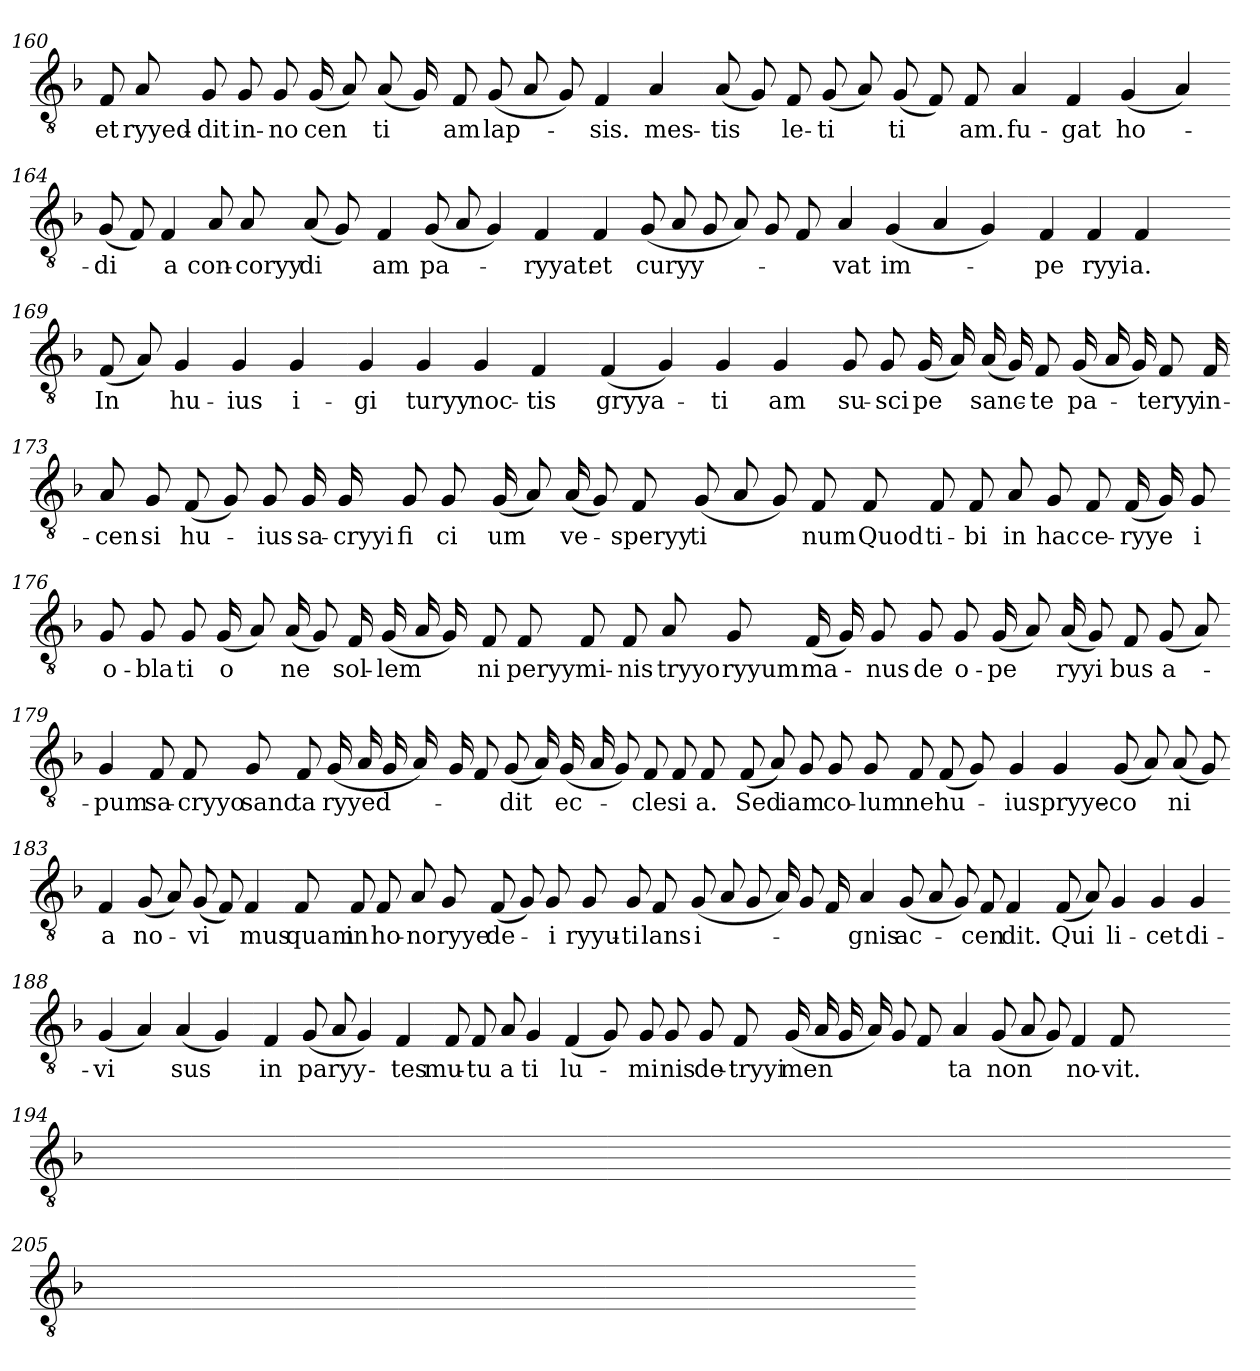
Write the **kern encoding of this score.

**kern	**text
*part1	*part1
*staff1	*staff1
*clefGv2	*
*k[b-]	*
=160	=160
8F	et
8A	ryyed-
8G	-dit
8G	in-
8G	no
(16G	cen
8A)	.
(8A	ti
16G)	.
=161-	=161-
8F	-am
(8G	lap-
8A	.
8G)	.
4F	-sis.
4A	mes-
=162-	=162-
(8A	-tis
8G)	.
8F	le-
(8G	ti
8A)	.
(8G	ti
8F)	.
8F	-am.
=163-	=163-
4A	fu-
4F	-gat
(4G	ho-
4A)	.
=164-	=164-
(8G	di
8F)	.
4F	-a
8A	con-
8A	coryy
(8A	di
8G)	.
=165-	=165-
4F	-am
(8G	pa-
8A	.
4G)	.
4F	-ryyat.
=166-	=166-
4F	et
(8G	curyy-
8A	.
8G	.
8A)	.
8G	.
8F	.
=167-	=167-
4A	-vat
(4G	im-
4A	.
4G)	.
=168-	=168-
4F	pe
4F	ryyi
4F	-a.
4ryy	.
=169-	=169-
(8F	In
8A)	.
4G	hu-
4G	-ius
4G	i-
=170-	=170-
4G	gi
4G	-turyy
4G	noc-
4F	-tis
=171-	=171-
(4F	gryya-
4G)	.
4G	ti
4G	-am
=172-	=172-
8G	su-
8G	sci
(16G	-pe
16A)	.
(16A	sanc-
16G)	.
8F	-te
(16G	pa-
16A	.
16G)	.
8F	-teryy
16F	in-
=173-	=173-
8A	cen
8G	-si
(8F	hu-
8G)	.
8G	-ius
16G	sa-
16G	cryyi
8G	fi
8G	ci
=174-	=174-
(16G	-um
8A)	.
(16A	ve-
8G)	.
8F	speryy
(8G	ti
8A	.
8G)	.
8F	-num
=175-	=175-
8F	Quod
8F	ti-
8F	-bi
8A	in
8G	hac
8F	ce-
(16F	ryye
16G)	.
8G	-i
=176-	=176-
8G	o-
8G	bla
8G	ti
(16G	o
8A)	.
(16A	-ne
8G)	.
16F	sol-
(16G	lem
16A	.
16G)	.
=177-	=177-
8F	-ni
8F	peryy
8F	mi-
8F	nis
8A	tryyo
8G	-ryyum
(16F	ma-
16G)	.
8G	-nus
=178-	=178-
8G	de
8G	o-
(16G	pe
8A)	.
(16A	ryyi
8G)	.
8F	-bus
(8G	a-
8A)	.
=179-	=179-
4G	-pum
8F	sa-
8F	cryyo
8G	sanc
8F	-ta
(16G	ryyed-
16A	.
16G	.
16A)	.
=180-	=180-
16G	.
8F	.
(8G	-dit
16A)	.
(16G	ec-
16A	.
8G)	.
8F	cle
8F	si
8F	-a.
=181-	=181-
(8F	Sed
8A)	.
8G	iam
8G	co-
8G	lum
8F	-ne
(8F	hu-
8G)	.
=182-	=182-
4G	-ius
4G	pryye-
(8G	co
8A)	.
(8A	ni
8G)	.
=183-	=183-
4F	-a
(8G	no-
8A)	.
(8G	vi
8F)	.
4F	-mus
=184-	=184-
8F	quam
8F	in
8F	ho-
8A	no
8G	-ryye
(8F	de-
8G)	.
8G	-i
=185-	=185-
8G	ryyu-
8G	ti
8F	-lans
(8G	i-
8A	.
8G	.
16A)	.
8G	.
16F	.
=186-	=186-
4A	-gnis
(8G	ac-
8A	.
8G)	.
8F	cen
4F	-dit.
=187-	=187-
(8F	Qui
8A)	.
4G	li-
4G	-cet
4G	di-
=188-	=188-
(4G	vi
4A)	.
(4A	-sus
4G)	.
=189-	=189-
4F	in
(8G	paryy-
8A	.
4G)	.
4F	-tes
=190-	=190-
8F	mu-
8F	tu
8A	a
4G	-ti
(4F	lu-
8G)	.
=191-	=191-
8G	mi
8G	-nis
8G	de-
8F	tryyi
(16G	men
16A	.
16G	.
16A)	.
8G	.
8F	.
=192-	=192-
4A	-ta
(8G	non
8A	.
8G)	.
4F	no-
8F	-vit.
=193-	=193-
1ryy	.
=194-	=194-
1ryy	.
=195-	=195-
1ryy	.
=196-	=196-
1ryy	.
=197-	=197-
1ryy	.
=198-	=198-
1ryy	.
=199-	=199-
1ryy	.
=200-	=200-
1ryy	.
=201-	=201-
1ryy	.
=202-	=202-
1ryy	.
=203-	=203-
1ryy	.
=204-	=204-
1ryy	.
=205-	=205-
1ryy	.
=206-	=206-
1ryy	.
=207-	=207-
1ryy	.
=208-	=208-
1ryy	.
=209-	=209-
1ryy	.
=210-	=210-
1ryy	.
=211-	=211-
1ryy	.
=212-	=212-
1ryy	.
=-	=-
*-	*-
